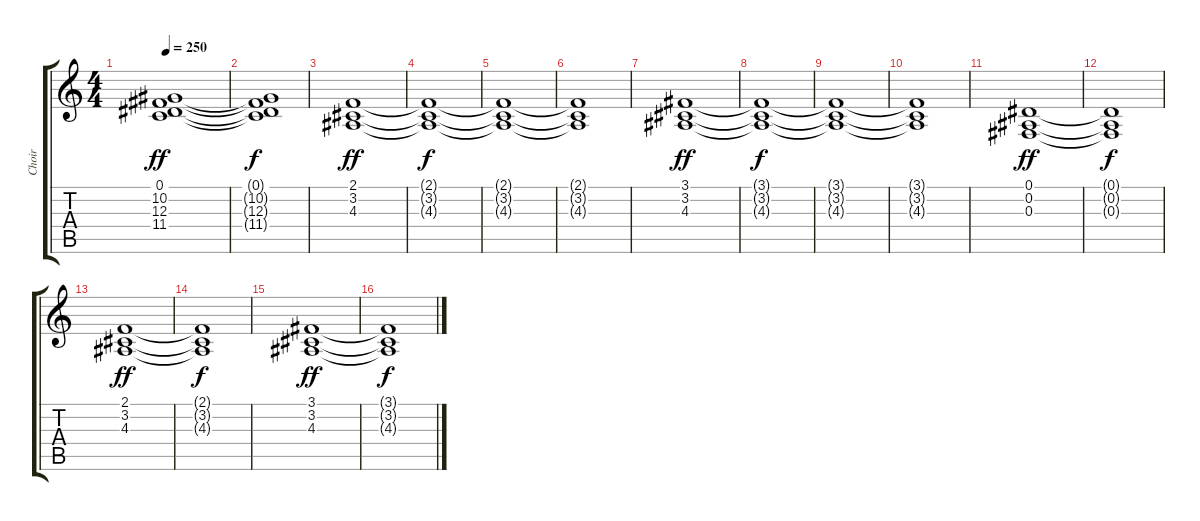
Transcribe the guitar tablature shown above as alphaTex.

\track ("Choir" "Choir") {instrument choiraahs}
\staff {score tabs}
\tuning (Eb4 Bb3 Gb3 Db3 Ab2 Eb2) {hide}
\ts (4 4)
\tempo 250
\clef g2
\ks c
(0.1 10.2 12.3 11.4).1{dy ff} |
(0.1{t} 10.2{t} 12.3{t} 11.4{t}).1{dy f} |
(2.1 3.2 4.3).1{dy ff} |
(2.1{t} 3.2{t} 4.3{t}).1{dy f} |
(2.1{t} 3.2{t} 4.3{t}).1 |
(2.1{t} 3.2{t} 4.3{t}).1 |
(3.1 3.2 4.3).1{dy ff} |
(3.1{t} 3.2{t} 4.3{t}).1{dy f} |
(3.1{t} 3.2{t} 4.3{t}).1 |
(3.1{t} 3.2{t} 4.3{t}).1 |
(0.1 0.2 0.3).1{dy ff} |
(0.1{t} 0.2{t} 0.3{t}).1{dy f} |
(2.1 3.2 4.3).1{dy ff} |
(2.1{t} 3.2{t} 4.3{t}).1{dy f} |
(3.1 3.2 4.3).1{dy ff} |
(3.1{t} 3.2{t} 4.3{t}).1{dy f}
